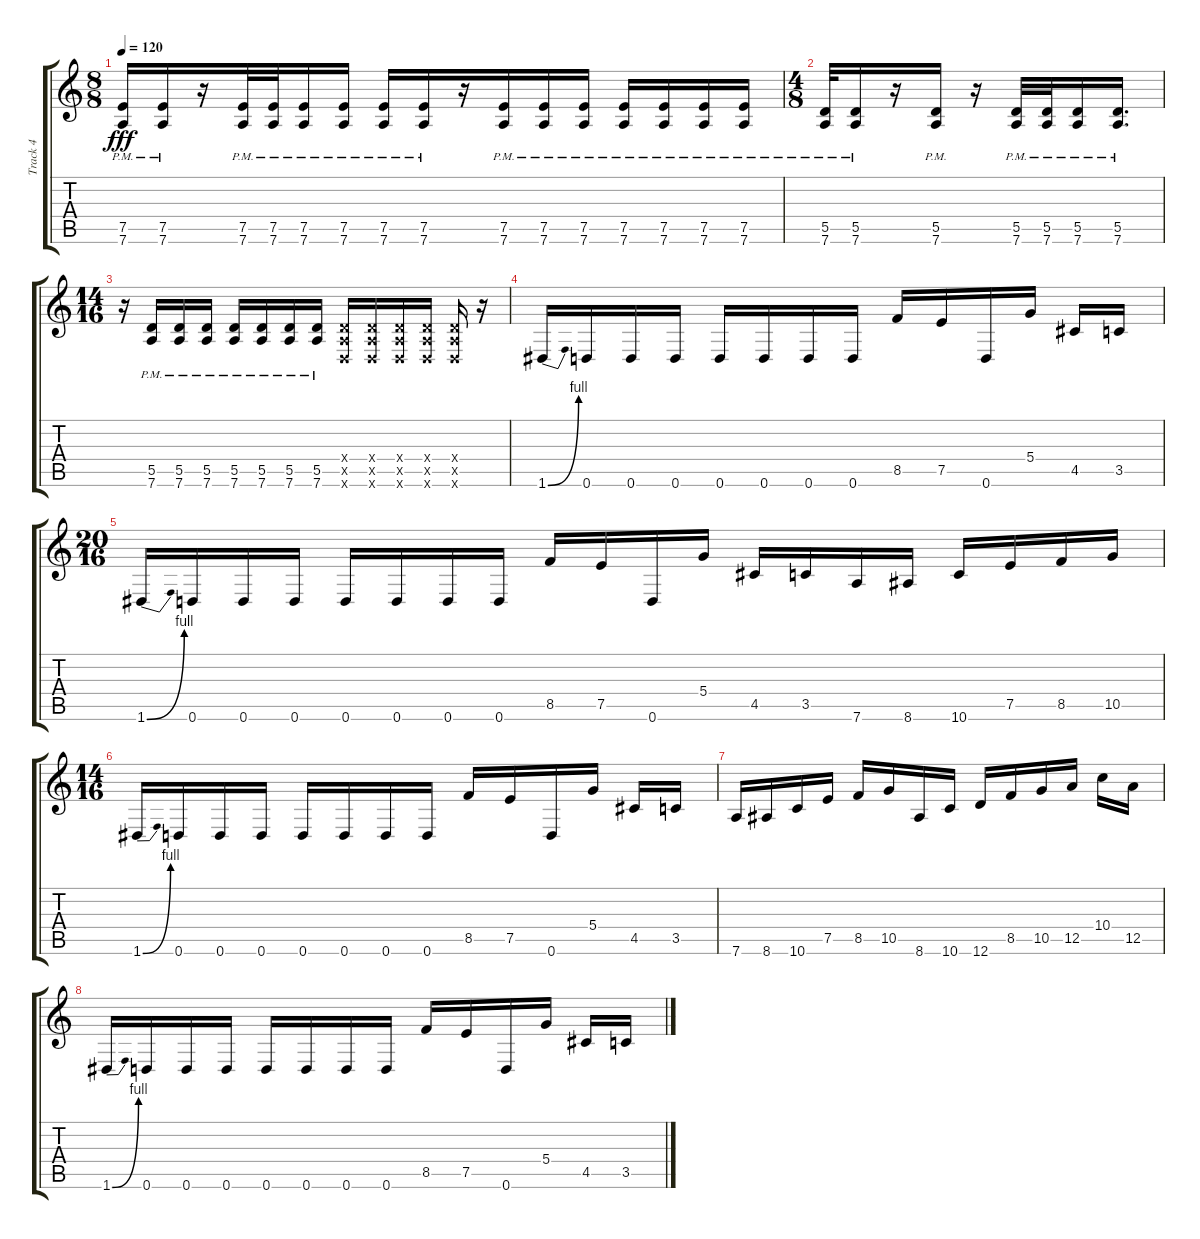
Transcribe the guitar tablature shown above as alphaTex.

\track ("Track 4" "Track 4") {instrument overdrivenguitar}
\staff {score tabs}
\tuning (E4 B3 G3 D3 A2 D2) {hide}
\ts (8 8)
\tempo 120
\clef g2
\ks c
(7.5{pm} 7.6{pm}).16{dy fff} (7.5{pm} 7.6{pm}).16 r.16 (7.5{pm} 7.6{pm}).32 (7.5{pm} 7.6{pm}).32 (7.5{pm} 7.6{pm}).16 (7.5{pm} 7.6{pm}).16 (7.5{pm} 7.6{pm}).16 (7.5{pm} 7.6{pm}).16 r.16 (7.5{pm} 7.6{pm}).16 (7.5{pm} 7.6{pm}).16 (7.5{pm} 7.6{pm}).16 (7.5{pm} 7.6{pm}).16 (7.5{pm} 7.6{pm}).16 (7.5{pm} 7.6{pm}).16 (7.5{pm} 7.6{pm}).16 |
\ts (4 8)
(5.5{pm} 7.6{pm}).32 (5.5{pm} 7.6{pm}).16 r.16 (5.5{pm} 7.6{pm}).16 r.16 (5.5{pm} 7.6{pm}).32 (5.5{pm} 7.6{pm}).32 (5.5{pm} 7.6{pm}).16 (5.5{pm} 7.6{pm}).16{d} |
\ts (14 16)
r.16 (5.5{pm} 7.6{pm}).16 (5.5{pm} 7.6{pm}).16 (5.5{pm} 7.6{pm}).16 (5.5{pm} 7.6{pm}).16 (5.5{pm} 7.6{pm}).16 (5.5{pm} 7.6{pm}).16 (5.5{pm} 7.6{pm}).16 (0.4{x} 0.5{x} 0.6{x}).16 (0.4{x} 0.5{x} 0.6{x}).16 (0.4{x} 0.5{x} 0.6{x}).16 (0.4{x} 0.5{x} 0.6{x}).16 (0.4{x} 0.5{x} 0.6{x}).16 r.16 |
1.6{be (bend 0 0 60 4)}.16 0.6.16 0.6.16 0.6.16 0.6.16 0.6.16 0.6.16 0.6.16 8.5.16 7.5.16 0.6.16 5.4.16 4.5.16 3.5.16 |
\ts (20 16)
1.6{be (bend 0 0 60 4)}.16 0.6.16 0.6.16 0.6.16 0.6.16 0.6.16 0.6.16 0.6.16 8.5.16 7.5.16 0.6.16 5.4.16 4.5.16 3.5.16 7.6.16 8.6.16 10.6.16 7.5.16 8.5.16 10.5.16 |
\ts (14 16)
1.6{be (bend 0 0 60 4)}.16 0.6.16 0.6.16 0.6.16 0.6.16 0.6.16 0.6.16 0.6.16 8.5.16 7.5.16 0.6.16 5.4.16 4.5.16 3.5.16 |
7.6.16 8.6.16 10.6.16 7.5.16 8.5.16 10.5.16 8.6.16 10.6.16 12.6.16 8.5.16 10.5.16 12.5.16 10.4.16 12.5.16 |
1.6{be (bend 0 0 60 4)}.16 0.6.16 0.6.16 0.6.16 0.6.16 0.6.16 0.6.16 0.6.16 8.5.16 7.5.16 0.6.16 5.4.16 4.5.16 3.5.16
